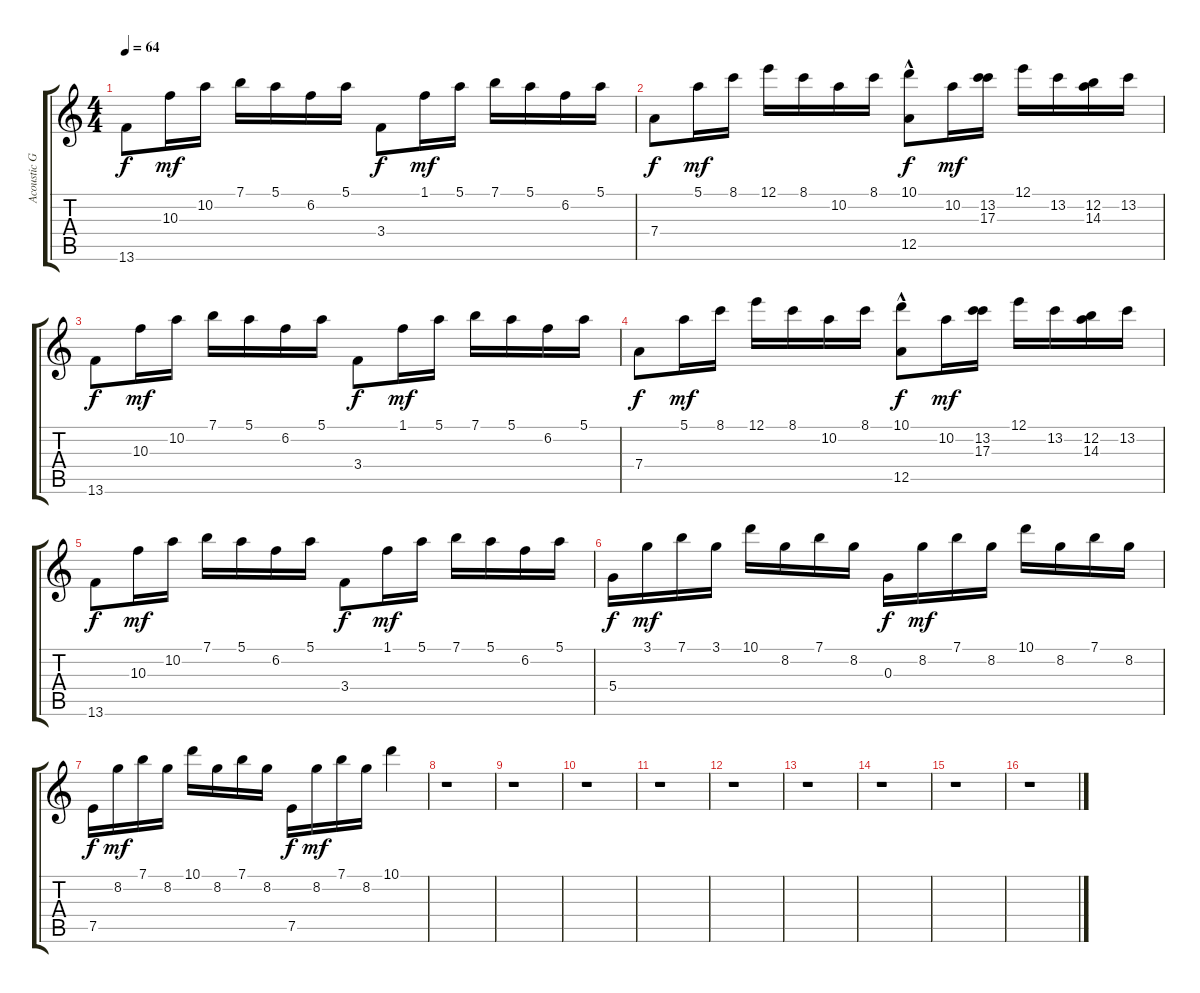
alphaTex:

\track ("Acoustic Guitar 2" "Acoustic G") {instrument acousticguitarsteel}
\staff {score tabs}
\tuning (E4 B3 G3 D3 A2 E2) {hide}
\ts (4 4)
\tempo 64
\clef g2
\ks c
13.6.8{dy f} 10.3.16{dy mf} 10.2.16 7.1.16 5.1.16 6.2.16 5.1.16 3.4.8{dy f} 1.1.16{dy mf} 5.1.16 7.1.16 5.1.16 6.2.16 5.1.16 |
7.4.8{dy f} 5.1.16{dy mf} 8.1.16 12.1.16 8.1.16 10.2.16 8.1.16 (10.1{hac} 12.5).8{dy f} 10.2.16{dy mf} (13.2 17.3).16 12.1.16 13.2.16 (12.2 14.3).16 13.2.16 |
13.6.8{dy f} 10.3.16{dy mf} 10.2.16 7.1.16 5.1.16 6.2.16 5.1.16 3.4.8{dy f} 1.1.16{dy mf} 5.1.16 7.1.16 5.1.16 6.2.16 5.1.16 |
7.4.8{dy f} 5.1.16{dy mf} 8.1.16 12.1.16 8.1.16 10.2.16 8.1.16 (10.1{hac} 12.5).8{dy f} 10.2.16{dy mf} (13.2 17.3).16 12.1.16 13.2.16 (12.2 14.3).16 13.2.16 |
13.6.8{dy f} 10.3.16{dy mf} 10.2.16 7.1.16 5.1.16 6.2.16 5.1.16 3.4.8{dy f} 1.1.16{dy mf} 5.1.16 7.1.16 5.1.16 6.2.16 5.1.16 |
5.4.16{dy f} 3.1.16{dy mf} 7.1.16 3.1.16 10.1.16 8.2.16 7.1.16 8.2.16 0.3.16{dy f} 8.2.16{dy mf} 7.1.16 8.2.16 10.1.16 8.2.16 7.1.16 8.2.16 |
7.5.16{dy f} 8.2.16{dy mf} 7.1.16 8.2.16 10.1.16 8.2.16 7.1.16 8.2.16 7.5.16{dy f} 8.2.16{dy mf} 7.1.16 8.2.16 10.1.4 |
r.1 |
r.1 |
r.1 |
r.1 |
r.1 |
r.1 |
r.1 |
r.1 |
r.1
